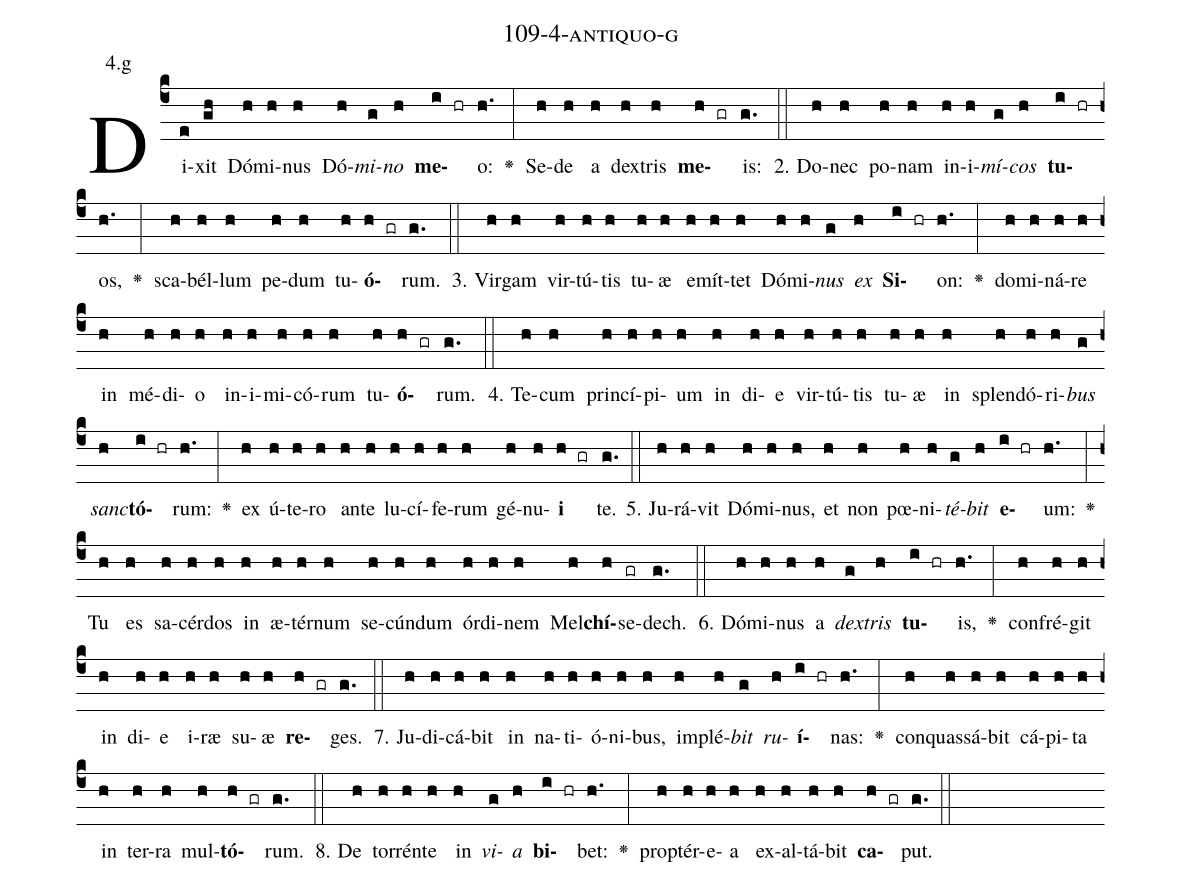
name: 109-4-antiquo-g;
annotation: 4.g;
%%
(c4)Di(e)xit(gh) Dó(h)mi(h)nus(h) Dó(h)<i>mi</i>(g)<i>no</i>(h) <b>me</b>(i hr)o:(h.) <v>\greheightstar</v>(:) Se(h)de(h) a(h) dex(h)tris(h) <b>me</b>(h gr)is:(g.) (::)
2. Do(h)nec(h) po(h)nam(h) in(h)i(h)<i>mí</i>(g)<i>cos</i>(h) <b>tu</b>(i hr)os,(h.) <v>\greheightstar</v>(:) sca(h)bél(h)lum(h) pe(h)dum(h) tu(h)<b>ó</b>(h gr)rum.(g.) (::)
3. Vir(h)gam(h) vir(h)tú(h)tis(h) tu(h)æ(h) e(h)mít(h)tet(h) Dó(h)mi(h)<i>nus</i>(g) <i>ex</i>(h) <b>Si</b>(i hr)on:(h.) <v>\greheightstar</v>(:) do(h)mi(h)ná(h)re(h) in(h) mé(h)di(h)o(h) in(h)i(h)mi(h)có(h)rum(h) tu(h)<b>ó</b>(h gr)rum.(g.) (::)
4. Te(h)cum(h) prin(h)cí(h)pi(h)um(h) in(h) di(h)e(h) vir(h)tú(h)tis(h) tu(h)æ(h) in(h) splen(h)dó(h)ri(h)<i>bus</i>(g) <i>sanc</i>(h)<b>tó</b>(i hr)rum:(h.) <v>\greheightstar</v>(:) ex(h) ú(h)te(h)ro(h) an(h)te(h) lu(h)cí(h)fe(h)rum(h) gé(h)nu(h)<b>i</b>(h gr) te.(g.) (::)
5. Ju(h)rá(h)vit(h) Dó(h)mi(h)nus,(h) et(h) non(h) pœ(h)ni(h)<i>té</i>(g)<i>bit</i>(h) <b>e</b>(i hr)um:(h.) <v>\greheightstar</v>(:) Tu(h) es(h) sa(h)cér(h)dos(h) in(h) æ(h)tér(h)num(h) se(h)cún(h)dum(h) ór(h)di(h)nem(h) Mel(h)<b>chí</b>(h)se(gr)dech.(g.) (::)
6. Dó(h)mi(h)nus(h) a(h) <i>dex</i>(g)<i>tris</i>(h) <b>tu</b>(i hr)is,(h.) <v>\greheightstar</v>(:) con(h)fré(h)git(h) in(h) di(h)e(h) i(h)ræ(h) su(h)æ(h) <b>re</b>(h gr)ges.(g.) (::)
7. Ju(h)di(h)cá(h)bit(h) in(h) na(h)ti(h)ó(h)ni(h)bus,(h) im(h)plé(h)<i>bit</i>(g) <i>ru</i>(h)<b>í</b>(i hr)nas:(h.) <v>\greheightstar</v>(:) con(h)quas(h)sá(h)bit(h) cá(h)pi(h)ta(h) in(h) ter(h)ra(h) mul(h)<b>tó</b>(h gr)rum.(g.) (::)
8. De(h) tor(h)rén(h)te(h) in(h) <i>vi</i>(g)<i>a</i>(h) <b>bi</b>(i hr)bet:(h.) <v>\greheightstar</v>(:) prop(h)tér(h)e(h)a(h) ex(h)al(h)tá(h)bit(h) <b>ca</b>(h gr)put.(g.) (::)
